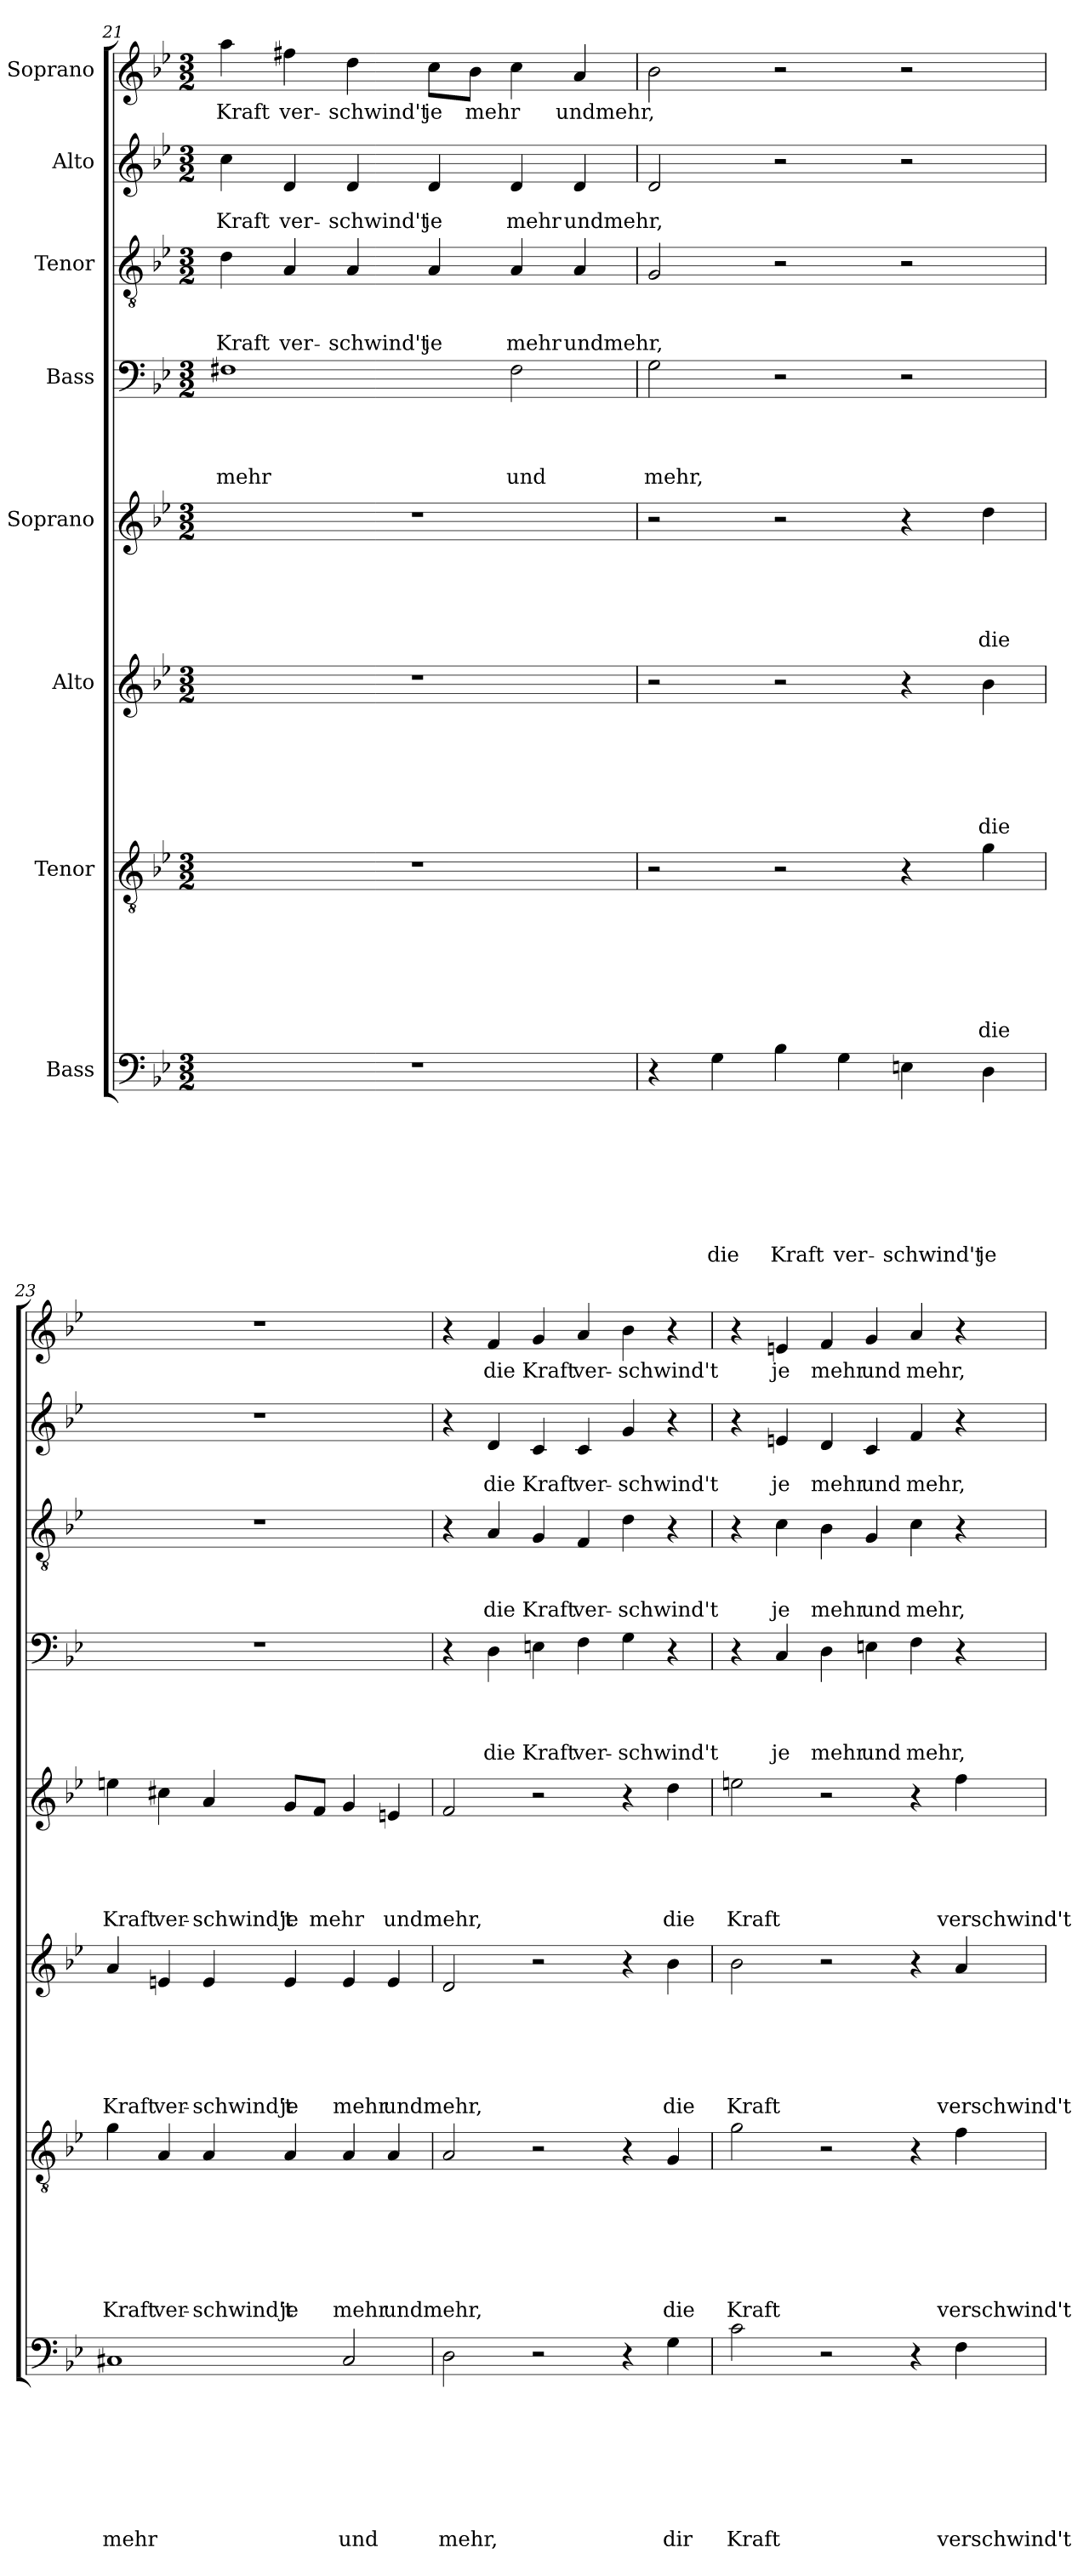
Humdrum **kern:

**kern	**text	**text	**text	**text	**text	**text	**text	**text	**kern	**text	**text	**text	**text	**text	**text	**text	**kern	**text	**text	**text	**text	**text	**text	**kern	**text	**text	**text	**text	**text	**kern	**text	**text	**text	**text	**kern	**text	**text	**text	**kern	**text	**text	**kern	**text
*part8	*part8	*part8	*part8	*part8	*part8	*part8	*part8	*part8	*part7	*part7	*part7	*part7	*part7	*part7	*part7	*part7	*part6	*part6	*part6	*part6	*part6	*part6	*part6	*part5	*part5	*part5	*part5	*part5	*part5	*part4	*part4	*part4	*part4	*part4	*part3	*part3	*part3	*part3	*part2	*part2	*part2	*part1	*part1
*staff8	*staff8	*staff8	*staff8	*staff8	*staff8	*staff8	*staff8	*staff8	*staff7	*staff7	*staff7	*staff7	*staff7	*staff7	*staff7	*staff7	*staff6	*staff6	*staff6	*staff6	*staff6	*staff6	*staff6	*staff5	*staff5	*staff5	*staff5	*staff5	*staff5	*staff4	*staff4	*staff4	*staff4	*staff4	*staff3	*staff3	*staff3	*staff3	*staff2	*staff2	*staff2	*staff1	*staff1
*I"Bass	*	*	*	*	*	*	*	*	*I"Tenor	*	*	*	*	*	*	*	*I"Alto	*	*	*	*	*	*	*I"Soprano	*	*	*	*	*	*I"Bass	*	*	*	*	*I"Tenor	*	*	*	*I"Alto	*	*	*I"Soprano	*
!!LO:PB:g=z
*clefF4	*	*	*	*	*	*	*	*	*clefGv2	*	*	*	*	*	*	*	*clefG2	*	*	*	*	*	*	*clefG2	*	*	*	*	*	*clefF4	*	*	*	*	*clefGv2	*	*	*	*clefG2	*	*	*clefG2	*
*k[b-e-]	*	*	*	*	*	*	*	*	*k[b-e-]	*	*	*	*	*	*	*	*k[b-e-]	*	*	*	*	*	*	*k[b-e-]	*	*	*	*	*	*k[b-e-]	*	*	*	*	*k[b-e-]	*	*	*	*k[b-e-]	*	*	*k[b-e-]	*
*B-:	*	*	*	*	*	*	*	*	*B-:	*	*	*	*	*	*	*	*B-:	*	*	*	*	*	*	*B-:	*	*	*	*	*	*B-:	*	*	*	*	*B-:	*	*	*	*B-:	*	*	*B-:	*
*M3/2	*	*	*	*	*	*	*	*	*M3/2	*	*	*	*	*	*	*	*M3/2	*	*	*	*	*	*	*M3/2	*	*	*	*	*	*M3/2	*	*	*	*	*M3/2	*	*	*	*M3/2	*	*	*M3/2	*
=21	=21	=21	=21	=21	=21	=21	=21	=21	=21	=21	=21	=21	=21	=21	=21	=21	=21	=21	=21	=21	=21	=21	=21	=21	=21	=21	=21	=21	=21	=21	=21	=21	=21	=21	=21	=21	=21	=21	=21	=21	=21	=21	=21
!LO:N:vis=1	!	!	!	!	!	!	!	!	!LO:N:vis=1	!	!	!	!	!	!	!	!LO:N:vis=1	!	!	!	!	!	!	!LO:N:vis=1	!	!	!	!	!	!	!	!	!	!LO:LY:b	!	!	!	!LO:LY:b	!	!	!LO:LY:b	!	!LO:LY:b
1.r	.	.	.	.	.	.	.	.	1.r	.	.	.	.	.	.	.	1.r	.	.	.	.	.	.	1.r	.	.	.	.	.	1F#X	.	.	.	mehr	4d\	.	.	Kraft	4cc\	.	Kraft	4aa\	Kraft
!	!	!	!	!	!	!	!	!	!	!	!	!	!	!	!	!	!	!	!	!	!	!	!	!	!	!	!	!	!	!	!	!	!	!	!	!	!	!LO:LY:b	!	!	!LO:LY:b	!	!LO:LY:b
.	.	.	.	.	.	.	.	.	.	.	.	.	.	.	.	.	.	.	.	.	.	.	.	.	.	.	.	.	.	.	.	.	.	.	4A/	.	.	ver-	4d/	.	ver-	4ff#X\	ver-
!	!	!	!	!	!	!	!	!	!	!	!	!	!	!	!	!	!	!	!	!	!	!	!	!	!	!	!	!	!	!	!	!	!	!	!	!	!	!LO:LY:b	!	!	!LO:LY:b	!	!LO:LY:b
.	.	.	.	.	.	.	.	.	.	.	.	.	.	.	.	.	.	.	.	.	.	.	.	.	.	.	.	.	.	.	.	.	.	.	4A/	.	.	-schwind't	4d/	.	-schwind't	4dd\	-schwind't
!	!	!	!	!	!	!	!	!	!	!	!	!	!	!	!	!	!	!	!	!	!	!	!	!	!	!	!	!	!	!	!	!	!	!	!	!	!	!LO:LY:b	!	!	!LO:LY:b	!	!LO:LY:b
.	.	.	.	.	.	.	.	.	.	.	.	.	.	.	.	.	.	.	.	.	.	.	.	.	.	.	.	.	.	.	.	.	.	.	4A/	.	.	je	4d/	.	je	8cc\L	je
!	!	!	!	!	!	!	!	!	!	!	!	!	!	!	!	!	!	!	!	!	!	!	!	!	!	!	!	!	!	!	!	!	!	!	!	!	!	!	!	!	!	!	!LO:LY:b
.	.	.	.	.	.	.	.	.	.	.	.	.	.	.	.	.	.	.	.	.	.	.	.	.	.	.	.	.	.	.	.	.	.	.	.	.	.	.	.	.	.	8b-\J	mehr
!	!	!	!	!	!	!	!	!	!	!	!	!	!	!	!	!	!	!	!	!	!	!	!	!	!	!	!	!	!	!	!	!	!	!LO:LY:b	!	!	!	!LO:LY:b	!	!	!LO:LY:b	!	!
.	.	.	.	.	.	.	.	.	.	.	.	.	.	.	.	.	.	.	.	.	.	.	.	.	.	.	.	.	.	2F#\	.	.	.	und	4A/	.	.	mehr	4d/	.	mehr	4cc\	.
!	!	!	!	!	!	!	!	!	!	!	!	!	!	!	!	!	!	!	!	!	!	!	!	!	!	!	!	!	!	!	!	!	!	!	!	!	!	!LO:LY:b	!	!	!LO:LY:b	!	!LO:LY:b
.	.	.	.	.	.	.	.	.	.	.	.	.	.	.	.	.	.	.	.	.	.	.	.	.	.	.	.	.	.	.	.	.	.	.	4A/	.	.	undmehr,	4d/	.	undmehr,	4a/	undmehr,
=22	=22	=22	=22	=22	=22	=22	=22	=22	=22	=22	=22	=22	=22	=22	=22	=22	=22	=22	=22	=22	=22	=22	=22	=22	=22	=22	=22	=22	=22	=22	=22	=22	=22	=22	=22	=22	=22	=22	=22	=22	=22	=22	=22
!	!	!	!	!	!	!	!	!	!	!	!	!	!	!	!	!	!	!	!	!	!	!	!	!	!	!	!	!	!	!	!	!	!	!LO:LY:b	!	!	!	!	!	!	!	!	!
4r	.	.	.	.	.	.	.	.	2r	.	.	.	.	.	.	.	2r	.	.	.	.	.	.	2r	.	.	.	.	.	2G\	.	.	.	mehr,	2G/	.	.	.	2d/	.	.	2b-\	.
!	!	!	!	!	!	!	!	!LO:LY:b:rj	!	!	!	!	!	!	!	!	!	!	!	!	!	!	!	!	!	!	!	!	!	!	!	!	!	!	!	!	!	!	!	!	!	!	!
4G\	.	.	.	.	.	.	.	die	.	.	.	.	.	.	.	.	.	.	.	.	.	.	.	.	.	.	.	.	.	.	.	.	.	.	.	.	.	.	.	.	.	.	.
!	!	!	!	!	!	!	!	!LO:LY:b	!	!	!	!	!	!	!	!	!	!	!	!	!	!	!	!	!	!	!	!	!	!	!	!	!	!	!	!	!	!	!	!	!	!	!
4B-\	.	.	.	.	.	.	.	Kraft	2r	.	.	.	.	.	.	.	2r	.	.	.	.	.	.	2r	.	.	.	.	.	2r	.	.	.	.	2r	.	.	.	2r	.	.	2r	.
!	!	!	!	!	!	!	!	!LO:LY:b	!	!	!	!	!	!	!	!	!	!	!	!	!	!	!	!	!	!	!	!	!	!	!	!	!	!	!	!	!	!	!	!	!	!	!
4G\	.	.	.	.	.	.	.	ver-	.	.	.	.	.	.	.	.	.	.	.	.	.	.	.	.	.	.	.	.	.	.	.	.	.	.	.	.	.	.	.	.	.	.	.
!	!	!	!	!	!	!	!	!LO:LY:b	!	!	!	!	!	!	!	!	!	!	!	!	!	!	!	!	!	!	!	!	!	!	!	!	!	!	!	!	!	!	!	!	!	!	!
4En\	.	.	.	.	.	.	.	-schwind't	4r	.	.	.	.	.	.	.	4r	.	.	.	.	.	.	4r	.	.	.	.	.	2r	.	.	.	.	2r	.	.	.	2r	.	.	2r	.
!	!	!	!	!	!	!	!	!LO:LY:b	!	!	!	!	!	!	!	!LO:LY:b	!	!	!	!	!	!	!LO:LY:b	!	!	!	!	!	!LO:LY:b	!	!	!	!	!	!	!	!	!	!	!	!	!	!
4D\	.	.	.	.	.	.	.	je	4g\	.	.	.	.	.	.	die	4b-\	.	.	.	.	.	die	4dd\	.	.	.	.	die	.	.	.	.	.	.	.	.	.	.	.	.	.	.
=23	=23	=23	=23	=23	=23	=23	=23	=23	=23	=23	=23	=23	=23	=23	=23	=23	=23	=23	=23	=23	=23	=23	=23	=23	=23	=23	=23	=23	=23	=23	=23	=23	=23	=23	=23	=23	=23	=23	=23	=23	=23	=23	=23
!	!	!	!	!	!	!	!	!LO:LY:b	!	!	!	!	!	!	!	!LO:LY:b	!	!	!	!	!	!	!LO:LY:b	!	!	!	!	!	!LO:LY:b	!LO:N:vis=1	!	!	!	!	!LO:N:vis=1	!	!	!	!LO:N:vis=1	!	!	!LO:N:vis=1	!
1C#X	.	.	.	.	.	.	.	mehr	4g\	.	.	.	.	.	.	Kraft	4a/	.	.	.	.	.	Kraft	4een\	.	.	.	.	Kraft	1.r	.	.	.	.	1.r	.	.	.	1.r	.	.	1.r	.
!	!	!	!	!	!	!	!	!	!	!	!	!	!	!	!	!LO:LY:b	!	!	!	!	!	!	!LO:LY:b	!	!	!	!	!	!LO:LY:b	!	!	!	!	!	!	!	!	!	!	!	!	!	!
.	.	.	.	.	.	.	.	.	4A/	.	.	.	.	.	.	ver-	4en/	.	.	.	.	.	ver-	4cc#X\	.	.	.	.	ver-	.	.	.	.	.	.	.	.	.	.	.	.	.	.
!	!	!	!	!	!	!	!	!	!	!	!	!	!	!	!	!LO:LY:b	!	!	!	!	!	!	!LO:LY:b	!	!	!	!	!	!LO:LY:b	!	!	!	!	!	!	!	!	!	!	!	!	!	!
.	.	.	.	.	.	.	.	.	4A/	.	.	.	.	.	.	-schwind't	4e/	.	.	.	.	.	-schwind't	4a/	.	.	.	.	-schwind't	.	.	.	.	.	.	.	.	.	.	.	.	.	.
!	!	!	!	!	!	!	!	!	!	!	!	!	!	!	!	!LO:LY:b	!	!	!	!	!	!	!LO:LY:b	!	!	!	!	!	!LO:LY:b	!	!	!	!	!	!	!	!	!	!	!	!	!	!
.	.	.	.	.	.	.	.	.	4A/	.	.	.	.	.	.	je	4e/	.	.	.	.	.	je	8g/L	.	.	.	.	je	.	.	.	.	.	.	.	.	.	.	.	.	.	.
!	!	!	!	!	!	!	!	!	!	!	!	!	!	!	!	!	!	!	!	!	!	!	!	!	!	!	!	!	!LO:LY:b	!	!	!	!	!	!	!	!	!	!	!	!	!	!
.	.	.	.	.	.	.	.	.	.	.	.	.	.	.	.	.	.	.	.	.	.	.	.	8f/J	.	.	.	.	mehr	.	.	.	.	.	.	.	.	.	.	.	.	.	.
!	!	!	!	!	!	!	!	!LO:LY:b	!	!	!	!	!	!	!	!LO:LY:b	!	!	!	!	!	!	!LO:LY:b	!	!	!	!	!	!	!	!	!	!	!	!	!	!	!	!	!	!	!	!
2C#/	.	.	.	.	.	.	.	und	4A/	.	.	.	.	.	.	mehr	4e/	.	.	.	.	.	mehr	4g/	.	.	.	.	.	.	.	.	.	.	.	.	.	.	.	.	.	.	.
!	!	!	!	!	!	!	!	!	!	!	!	!	!	!	!	!LO:LY:b	!	!	!	!	!	!	!LO:LY:b	!	!	!	!	!	!LO:LY:b	!	!	!	!	!	!	!	!	!	!	!	!	!	!
.	.	.	.	.	.	.	.	.	4A/	.	.	.	.	.	.	undmehr,	4e/	.	.	.	.	.	undmehr,	4en/	.	.	.	.	undmehr,	.	.	.	.	.	.	.	.	.	.	.	.	.	.
=24	=24	=24	=24	=24	=24	=24	=24	=24	=24	=24	=24	=24	=24	=24	=24	=24	=24	=24	=24	=24	=24	=24	=24	=24	=24	=24	=24	=24	=24	=24	=24	=24	=24	=24	=24	=24	=24	=24	=24	=24	=24	=24	=24
!	!	!	!	!	!	!	!	!LO:LY:b	!	!	!	!	!	!	!	!	!	!	!	!	!	!	!	!	!	!	!	!	!	!	!	!	!	!	!	!	!	!	!	!	!	!	!
2D\	.	.	.	.	.	.	.	mehr,	2A/	.	.	.	.	.	.	.	2d/	.	.	.	.	.	.	2f/	.	.	.	.	.	4r	.	.	.	.	4r	.	.	.	4r	.	.	4r	.
!	!	!	!	!	!	!	!	!	!	!	!	!	!	!	!	!	!	!	!	!	!	!	!	!	!	!	!	!	!	!	!	!	!	!LO:LY:b:rj	!	!	!	!LO:LY:b:rj	!	!	!LO:LY:b:rj	!	!LO:LY:b:rj
.	.	.	.	.	.	.	.	.	.	.	.	.	.	.	.	.	.	.	.	.	.	.	.	.	.	.	.	.	.	4D\	.	.	.	die	4A/	.	.	die	4d/	.	die	4f/	die
!	!	!	!	!	!	!	!	!	!	!	!	!	!	!	!	!	!	!	!	!	!	!	!	!	!	!	!	!	!	!	!	!	!	!LO:LY:b	!	!	!	!LO:LY:b	!	!	!LO:LY:b	!	!LO:LY:b
2r	.	.	.	.	.	.	.	.	2r	.	.	.	.	.	.	.	2r	.	.	.	.	.	.	2r	.	.	.	.	.	4En\	.	.	.	Kraft	4G/	.	.	Kraft	4c/	.	Kraft	4g/	Kraft
!	!	!	!	!	!	!	!	!	!	!	!	!	!	!	!	!	!	!	!	!	!	!	!	!	!	!	!	!	!	!	!	!	!	!LO:LY:b	!	!	!	!LO:LY:b	!	!	!LO:LY:b	!	!LO:LY:b
.	.	.	.	.	.	.	.	.	.	.	.	.	.	.	.	.	.	.	.	.	.	.	.	.	.	.	.	.	.	4F\	.	.	.	ver-	4F/	.	.	ver-	4c/	.	ver-	4a/	ver-
!	!	!	!	!	!	!	!	!	!	!	!	!	!	!	!	!	!	!	!	!	!	!	!	!	!	!	!	!	!	!	!	!	!	!LO:LY:b	!	!	!	!LO:LY:b	!	!	!LO:LY:b	!	!LO:LY:b
4r	.	.	.	.	.	.	.	.	4r	.	.	.	.	.	.	.	4r	.	.	.	.	.	.	4r	.	.	.	.	.	4G\	.	.	.	-schwind't	4d\	.	.	-schwind't	4g/	.	-schwind't	4b-\	-schwind't
!	!	!	!	!	!	!	!	!LO:LY:b	!	!	!	!	!	!	!	!LO:LY:b	!	!	!	!	!	!	!LO:LY:b	!	!	!	!	!	!LO:LY:b	!	!	!	!	!	!	!	!	!	!	!	!	!	!
4G\	.	.	.	.	.	.	.	dir	4G/	.	.	.	.	.	.	die	4b-\	.	.	.	.	.	die	4dd\	.	.	.	.	die	4r	.	.	.	.	4r	.	.	.	4r	.	.	4r	.
!!LO:PB:g=z
=25	=25	=25	=25	=25	=25	=25	=25	=25	=25	=25	=25	=25	=25	=25	=25	=25	=25	=25	=25	=25	=25	=25	=25	=25	=25	=25	=25	=25	=25	=25	=25	=25	=25	=25	=25	=25	=25	=25	=25	=25	=25	=25	=25
!	!	!	!	!	!	!	!	!LO:LY:b	!	!	!	!	!	!	!	!LO:LY:b	!	!	!	!	!	!	!LO:LY:b	!	!	!	!	!	!LO:LY:b	!	!	!	!	!	!	!	!	!	!	!	!	!	!
2c\	.	.	.	.	.	.	.	Kraft	2g\	.	.	.	.	.	.	Kraft	2b-\	.	.	.	.	.	Kraft	2een\	.	.	.	.	Kraft	4r	.	.	.	.	4r	.	.	.	4r	.	.	4r	.
!	!	!	!	!	!	!	!	!	!	!	!	!	!	!	!	!	!	!	!	!	!	!	!	!	!	!	!	!	!	!	!	!	!	!LO:LY:b	!	!	!	!LO:LY:b	!	!	!LO:LY:b	!	!LO:LY:b
.	.	.	.	.	.	.	.	.	.	.	.	.	.	.	.	.	.	.	.	.	.	.	.	.	.	.	.	.	.	4C/	.	.	.	je	4c\	.	.	je	4en/	.	je	4en/	je
!	!	!	!	!	!	!	!	!	!	!	!	!	!	!	!	!	!	!	!	!	!	!	!	!	!	!	!	!	!	!	!	!	!	!LO:LY:b	!	!	!	!LO:LY:b	!	!	!LO:LY:b	!	!LO:LY:b
2r	.	.	.	.	.	.	.	.	2r	.	.	.	.	.	.	.	2r	.	.	.	.	.	.	2r	.	.	.	.	.	4D\	.	.	.	mehr	4B-\	.	.	mehr	4d/	.	mehr	4f/	mehr
!	!	!	!	!	!	!	!	!	!	!	!	!	!	!	!	!	!	!	!	!	!	!	!	!	!	!	!	!	!	!	!	!	!	!LO:LY:b	!	!	!	!LO:LY:b	!	!	!LO:LY:b	!	!LO:LY:b
.	.	.	.	.	.	.	.	.	.	.	.	.	.	.	.	.	.	.	.	.	.	.	.	.	.	.	.	.	.	4En\	.	.	.	und	4G/	.	.	und	4c/	.	und	4g/	und
!	!	!	!	!	!	!	!	!	!	!	!	!	!	!	!	!	!	!	!	!	!	!	!	!	!	!	!	!	!	!	!	!	!	!LO:LY:b	!	!	!	!LO:LY:b	!	!	!LO:LY:b	!	!LO:LY:b
4r	.	.	.	.	.	.	.	.	4r	.	.	.	.	.	.	.	4r	.	.	.	.	.	.	4r	.	.	.	.	.	4F\	.	.	.	mehr,	4c\	.	.	mehr,	4f/	.	mehr,	4a/	mehr,
!	!	!	!	!	!	!	!	!LO:LY:b	!	!	!	!	!	!	!	!LO:LY:b	!	!	!	!	!	!	!LO:LY:b	!	!	!	!	!	!LO:LY:b	!	!	!	!	!	!	!	!	!	!	!	!	!	!
4F\	.	.	.	.	.	.	.	verschwind't	4f\	.	.	.	.	.	.	verschwind't	4a/	.	.	.	.	.	verschwind't	4ff\	.	.	.	.	verschwind't	4r	.	.	.	.	4r	.	.	.	4r	.	.	4r	.
=	=	=	=	=	=	=	=	=	=	=	=	=	=	=	=	=	=	=	=	=	=	=	=	=	=	=	=	=	=	=	=	=	=	=	=	=	=	=	=	=	=	=	=
*-	*-	*-	*-	*-	*-	*-	*-	*-	*-	*-	*-	*-	*-	*-	*-	*-	*-	*-	*-	*-	*-	*-	*-	*-	*-	*-	*-	*-	*-	*-	*-	*-	*-	*-	*-	*-	*-	*-	*-	*-	*-	*-	*-
